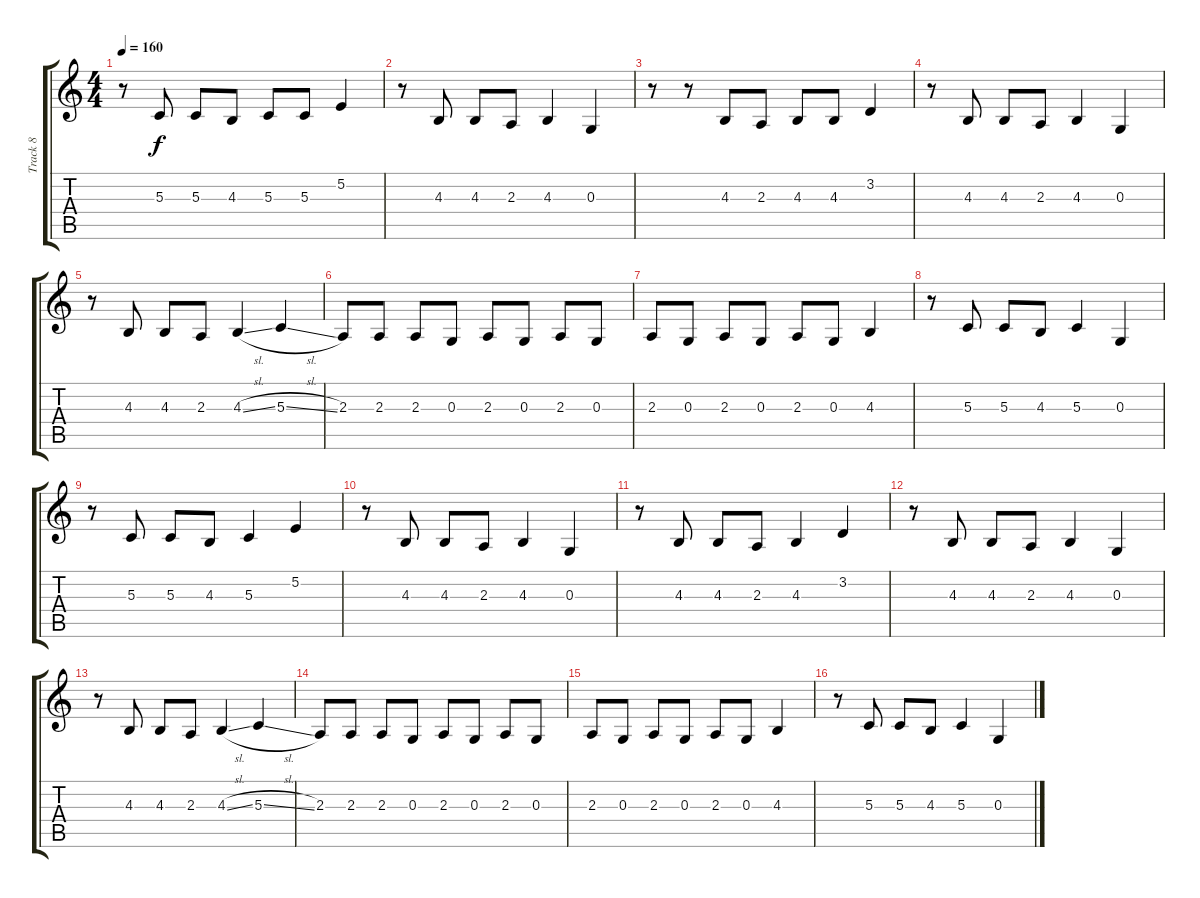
\track ("Track 8" "Track 8") {instrument flute}
\staff {score tabs}
\tuning (E4 B3 G3 D3 A2 E2) {hide}
\ts (4 4)
\tempo 160
\clef g2
\ks c
r.8{dy f} 5.3.8 5.3.8 4.3.8 5.3.8 5.3.8 5.2.4 |
r.8 4.3.8 4.3.8 2.3.8 4.3.4 0.3.4 |
r.8 r.8 4.3.8 2.3.8 4.3.8 4.3.8 3.2.4 |
r.8 4.3.8 4.3.8 2.3.8 4.3.4 0.3.4 |
r.8 4.3.8 4.3.8 2.3.8 4.3{sl}.4 5.3{sl}.4 |
2.3.8 2.3.8 2.3.8 0.3.8 2.3.8 0.3.8 2.3.8 0.3.8 |
2.3.8 0.3.8 2.3.8 0.3.8 2.3.8 0.3.8 4.3.4 |
r.8 5.3.8 5.3.8 4.3.8 5.3.4 0.3.4 |
r.8 5.3.8 5.3.8 4.3.8 5.3.4 5.2.4 |
r.8 4.3.8 4.3.8 2.3.8 4.3.4 0.3.4 |
r.8 4.3.8 4.3.8 2.3.8 4.3.4 3.2.4 |
r.8 4.3.8 4.3.8 2.3.8 4.3.4 0.3.4 |
r.8 4.3.8 4.3.8 2.3.8 4.3{sl}.4 5.3{sl}.4 |
2.3.8 2.3.8 2.3.8 0.3.8 2.3.8 0.3.8 2.3.8 0.3.8 |
2.3.8 0.3.8 2.3.8 0.3.8 2.3.8 0.3.8 4.3.4 |
r.8 5.3.8 5.3.8 4.3.8 5.3.4 0.3.4
